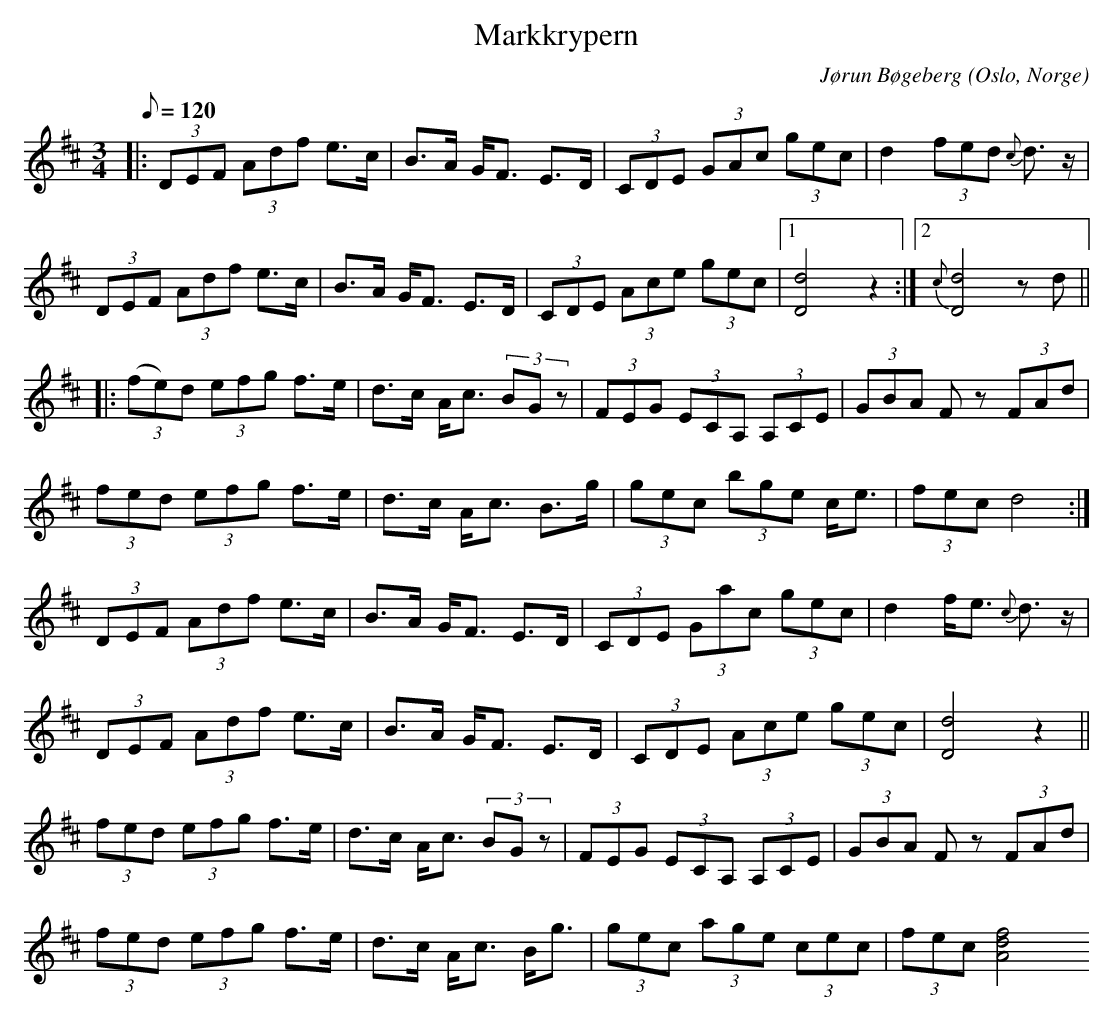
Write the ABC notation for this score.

X:1
T:Markkrypern
M:3/4
L:1/8
Q:120
O:Oslo, Norge
C:Jørun Bøgeberg
M:3/4
L:1/16
K:D
|:(3D2E2F2 (3A2d2f2 e3c | B3A GF3 E3D| (3C2D2E2 (3G2A2c2 (3g2e2c2| d4(3f2e2d2 {c}d3z|
(3D2E2F2 (3A2d2f2 e3c | B3A GF3 E3D |(3C2D2E2 (3A2c2e2 (3g2e2c2|1 [D8d8]z4:|2 {c}[D8d8]z2d2 ||
|:(3(f2e2)d2 (3e2f2g2 f3e|d3c Ac3 (3B2G2z2| (3F2E2G2 (3E2C2A,2 (3A,2C2E2|(3G2B2A2 F2z2 (3F2A2d2|
 (3f2e2d2 (3e2f2g2 f3e|d3c Ac3 B3g |(3g2e2c2 (3b2g2e2 ce3| (3f2e2c2 d8:|
(3D2E2F2 (3A2d2f2 e3c | B3A GF3 E3D| (3C2D2E2 (3G2a2c2 (3g2e2c2| d4fe3 {c}d3z|
(3D2E2F2 (3A2d2f2 e3c | B3A GF3 E3D |(3C2D2E2 (3A2c2e2 (3g2e2c2| [D8d8]z4||
(3f2e2d2 (3e2f2g2 f3e|d3c Ac3 (3B2G2z2| (3F2E2G2 (3E2C2A,2 (3A,2C2E2|(3G2B2A2 F2z2 (3F2A2d2|
 (3f2e2d2 (3e2f2g2 f3e|d3c Ac3 Bg3 |(3g2e2c2 (3a2g2e2 (3c2e2c2|(3f2e2c2 [A8d8f8
